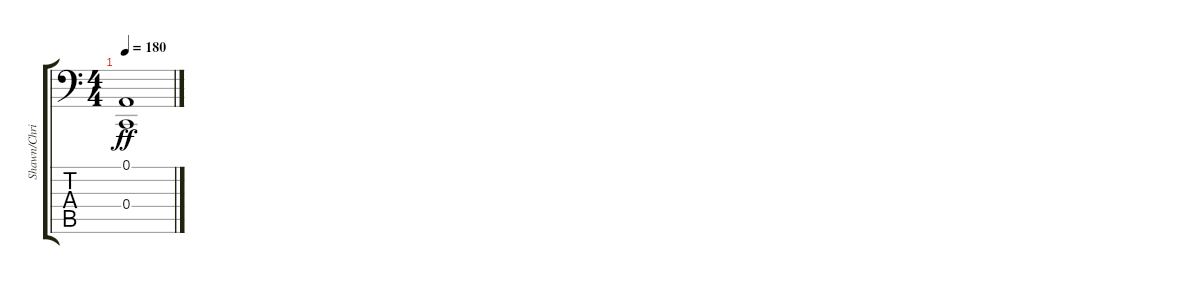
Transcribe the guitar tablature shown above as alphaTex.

\track ("Shawn/Chris" "Shawn/Chri") {instrument melodictom}
\staff {score tabs}
\tuning (A2 Gb2 Eb2 C2 A1 Gb1) {hide}
\ts (4 4)
\tempo 180
\clef f4
\ks c
(0.1 0.4).1{dy ff}
